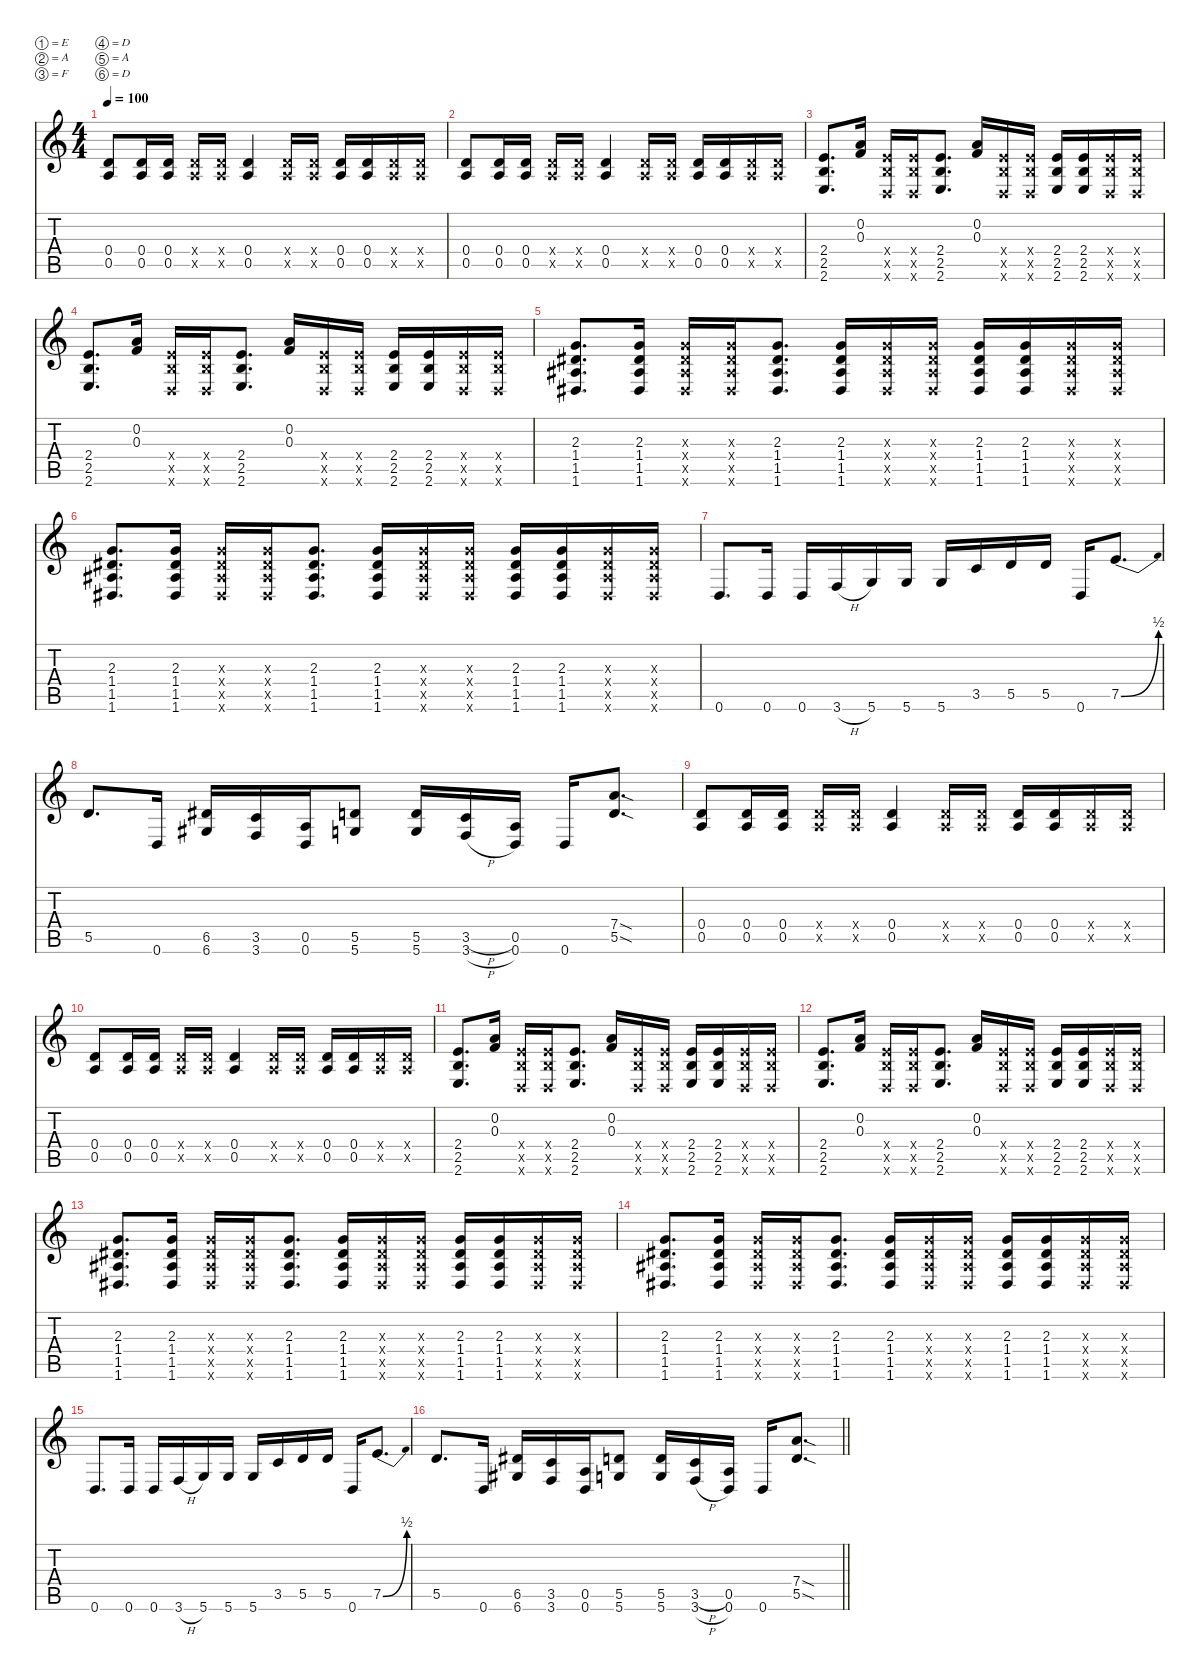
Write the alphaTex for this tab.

\defaultSystemsLayout 4
\hideDynamics
\bracketExtendMode nobrackets
\singleTrackTrackNamePolicy hidden
\multiTrackTrackNamePolicy hidden
\firstSystemTrackNameMode fullname
\firstSystemTrackNameOrientation horizontal
\otherSystemsTrackNameOrientation horizontal
\track ("Guitar 1" "od.guit.") {mute instrument overdrivenguitar}
\staff {score tabs}
\tuning (E4 A3 F3 D3 A2 D2)
\ts (4 4)
\tempo 100
\clef g2
\ks c
(0.4 0.5).8{dy f beam Up} (0.4 0.5).16{beam Up} (0.4 0.5).16{beam Up} (0.4{x} 0.5{x}).16{beam Up} (0.4{x} 0.5{x}).16{beam Up} (0.4 0.5).4{beam Up} (0.4{x} 0.5{x}).16{beam Up} (0.4{x} 0.5{x}).16{beam Up} (0.4 0.5).16{beam Up} (0.4 0.5).16{beam Up} (0.4{x} 0.5{x}).16{beam Up} (0.4{x} 0.5{x}).16{beam Up} |
(0.4 0.5).8{beam Up} (0.4 0.5).16{beam Up} (0.4 0.5).16{beam Up} (0.4{x} 0.5{x}).16{beam Up} (0.4{x} 0.5{x}).16{beam Up} (0.4 0.5).4{beam Up} (0.4{x} 0.5{x}).16{beam Up} (0.4{x} 0.5{x}).16{beam Up} (0.4 0.5).16{beam Up} (0.4 0.5).16{beam Up} (0.4{x} 0.5{x}).16{beam Up} (0.4{x} 0.5{x}).16{beam Up} |
(2.4 2.5 2.6).8{d dy ff beam Up} (0.2 0.3).16{dy f beam Up} (2.4{x} 2.5{x} 0.6{x}).16{dy ff beam Up} (2.4{x} 2.5{x} 0.6{x}).16{beam Up} (2.4 2.5 2.6).8{d beam Up} (0.2 0.3).16{dy f beam Up} (2.4{x} 2.5{x} 0.6{x}).16{dy ff beam Up} (2.4{x} 2.5{x} 0.6{x}).16{beam Up} (2.4 2.5 2.6).16{dy f beam Up} (2.4 2.5 2.6).16{beam Up} (2.4{x} 2.5{x} 0.6{x}).16{beam Up} (2.4{x} 2.5{x} 0.6{x}).16{beam Up} |
(2.4 2.5 2.6).8{d dy ff beam Up} (0.2 0.3).16{dy f beam Up} (2.4{x} 2.5{x} 0.6{x}).16{dy ff beam Up} (2.4{x} 2.5{x} 0.6{x}).16{beam Up} (2.4 2.5 2.6).8{d beam Up} (0.2 0.3).16{dy f beam Up} (2.4{x} 2.5{x} 0.6{x}).16{dy ff beam Up} (2.4{x} 2.5{x} 0.6{x}).16{beam Up} (2.4 2.5 2.6).16{dy f beam Up} (2.4 2.5 2.6).16{beam Up} (2.4{x} 2.5{x} 0.6{x}).16{beam Up} (2.4{x} 2.5{x} 0.6{x}).16{beam Up} |
(2.3 1.4{acc #} 1.5{acc #} 1.6{acc #}).8{d dy ff beam Up} (2.3 1.4{acc #} 1.5{acc #} 1.6{acc #}).16{beam Up} (2.3{x} 1.4{x acc #} 1.5{x acc #} 1.6{x acc #}).16{beam Up} (2.3{x} 1.4{x acc #} 1.5{x acc #} 1.6{x acc #}).16{beam Up} (2.3 1.4{acc #} 1.5{acc #} 1.6{acc #}).8{d beam Up} (2.3 1.4{acc #} 1.5{acc #} 1.6{acc #}).16{beam Up} (2.3{x} 1.4{x acc #} 1.5{x acc #} 1.6{x acc #}).16{beam Up} (2.3{x} 1.4{x acc #} 1.5{x acc #} 1.6{x acc #}).16{beam Up} (2.3 1.4{acc #} 1.5{acc #} 1.6{acc #}).16{dy f beam Up} (2.3 1.4{acc #} 1.5{acc #} 1.6{acc #}).16{beam Up} (2.3{x} 1.4{x acc #} 1.5{x acc #} 1.6{x acc #}).16{beam Up} (2.3{x} 1.4{x acc #} 1.5{x acc #} 1.6{x acc #}).16{beam Up} |
(2.3 1.4{acc #} 1.5{acc #} 1.6{acc #}).8{d dy ff beam Up} (2.3 1.4{acc #} 1.5{acc #} 1.6{acc #}).16{beam Up} (2.3{x} 1.4{x acc #} 1.5{x acc #} 1.6{x acc #}).16{beam Up} (2.3{x} 1.4{x acc #} 1.5{x acc #} 1.6{x acc #}).16{beam Up} (2.3 1.4{acc #} 1.5{acc #} 1.6{acc #}).8{d beam Up} (2.3 1.4{acc #} 1.5{acc #} 1.6{acc #}).16{beam Up} (2.3{x} 1.4{x acc #} 1.5{x acc #} 1.6{x acc #}).16{beam Up} (2.3{x} 1.4{x acc #} 1.5{x acc #} 1.6{x acc #}).16{beam Up} (2.3 1.4{acc #} 1.5{acc #} 1.6{acc #}).16{dy f beam Up} (2.3 1.4{acc #} 1.5{acc #} 1.6{acc #}).16{beam Up} (2.3{x} 1.4{x acc #} 1.5{x acc #} 1.6{x acc #}).16{beam Up} (2.3{x} 1.4{x acc #} 1.5{x acc #} 1.6{x acc #}).16{beam Up} |
0.6.8{d beam Up} 0.6.16{beam Up} 0.6.16{beam Up} 3.6{h}.16{beam Up} 5.6.16{beam Up} 5.6.16{beam Up} 5.6.16{beam Up} 3.5.16{beam Up} 5.5.16{beam Up} 5.5.16{beam Up} 0.6.16{beam Up} 7.5{be (bend 0 0 15 2)}.8{d beam Up} |
5.5.8{d beam Up} 0.6.16{beam Up} (6.5{acc #} 6.6{acc #}).16{dy ff beam Up} (3.5 3.6).16{beam Up} (0.5 0.6).16{beam Up} (5.5 5.6).8{beam Up} (5.5 5.6).16{beam Up} (3.5{h} 3.6{h}).16{beam Up} (0.5 0.6).16{dy f beam Up} 0.6.16{beam Up} (7.4{sod} 5.5{sod}).8{d beam Up} |
(0.4 0.5).8{beam Up} (0.4 0.5).16{beam Up} (0.4 0.5).16{beam Up} (0.4{x} 0.5{x}).16{beam Up} (0.4{x} 0.5{x}).16{beam Up} (0.4 0.5).4{beam Up} (0.4{x} 0.5{x}).16{beam Up} (0.4{x} 0.5{x}).16{beam Up} (0.4 0.5).16{beam Up} (0.4 0.5).16{beam Up} (0.4{x} 0.5{x}).16{beam Up} (0.4{x} 0.5{x}).16{beam Up} |
(0.4 0.5).8{beam Up} (0.4 0.5).16{beam Up} (0.4 0.5).16{beam Up} (0.4{x} 0.5{x}).16{beam Up} (0.4{x} 0.5{x}).16{beam Up} (0.4 0.5).4{beam Up} (0.4{x} 0.5{x}).16{beam Up} (0.4{x} 0.5{x}).16{beam Up} (0.4 0.5).16{beam Up} (0.4 0.5).16{beam Up} (0.4{x} 0.5{x}).16{beam Up} (0.4{x} 0.5{x}).16{beam Up} |
(2.4 2.5 2.6).8{d dy ff beam Up} (0.2 0.3).16{dy f beam Up} (2.4{x} 2.5{x} 0.6{x}).16{dy ff beam Up} (2.4{x} 2.5{x} 0.6{x}).16{beam Up} (2.4 2.5 2.6).8{d beam Up} (0.2 0.3).16{dy f beam Up} (2.4{x} 2.5{x} 0.6{x}).16{dy ff beam Up} (2.4{x} 2.5{x} 0.6{x}).16{beam Up} (2.4 2.5 2.6).16{dy f beam Up} (2.4 2.5 2.6).16{beam Up} (2.4{x} 2.5{x} 0.6{x}).16{beam Up} (2.4{x} 2.5{x} 0.6{x}).16{beam Up} |
(2.4 2.5 2.6).8{d dy ff beam Up} (0.2 0.3).16{dy f beam Up} (2.4{x} 2.5{x} 0.6{x}).16{dy ff beam Up} (2.4{x} 2.5{x} 0.6{x}).16{beam Up} (2.4 2.5 2.6).8{d beam Up} (0.2 0.3).16{dy f beam Up} (2.4{x} 2.5{x} 0.6{x}).16{dy ff beam Up} (2.4{x} 2.5{x} 0.6{x}).16{beam Up} (2.4 2.5 2.6).16{dy f beam Up} (2.4 2.5 2.6).16{beam Up} (2.4{x} 2.5{x} 0.6{x}).16{beam Up} (2.4{x} 2.5{x} 0.6{x}).16{beam Up} |
(2.3 1.4{acc #} 1.5{acc #} 1.6{acc #}).8{d dy ff beam Up} (2.3 1.4{acc #} 1.5{acc #} 1.6{acc #}).16{beam Up} (2.3{x} 1.4{x acc #} 1.5{x acc #} 1.6{x acc #}).16{beam Up} (2.3{x} 1.4{x acc #} 1.5{x acc #} 1.6{x acc #}).16{beam Up} (2.3 1.4{acc #} 1.5{acc #} 1.6{acc #}).8{d beam Up} (2.3 1.4{acc #} 1.5{acc #} 1.6{acc #}).16{beam Up} (2.3{x} 1.4{x acc #} 1.5{x acc #} 1.6{x acc #}).16{beam Up} (2.3{x} 1.4{x acc #} 1.5{x acc #} 1.6{x acc #}).16{beam Up} (2.3 1.4{acc #} 1.5{acc #} 1.6{acc #}).16{dy f beam Up} (2.3 1.4{acc #} 1.5{acc #} 1.6{acc #}).16{beam Up} (2.3{x} 1.4{x acc #} 1.5{x acc #} 1.6{x acc #}).16{beam Up} (2.3{x} 1.4{x acc #} 1.5{x acc #} 1.6{x acc #}).16{beam Up} |
(2.3 1.4{acc #} 1.5{acc #} 1.6{acc #}).8{d dy ff beam Up} (2.3 1.4{acc #} 1.5{acc #} 1.6{acc #}).16{beam Up} (2.3{x} 1.4{x acc #} 1.5{x acc #} 1.6{x acc #}).16{beam Up} (2.3{x} 1.4{x acc #} 1.5{x acc #} 1.6{x acc #}).16{beam Up} (2.3 1.4{acc #} 1.5{acc #} 1.6{acc #}).8{d beam Up} (2.3 1.4{acc #} 1.5{acc #} 1.6{acc #}).16{beam Up} (2.3{x} 1.4{x acc #} 1.5{x acc #} 1.6{x acc #}).16{beam Up} (2.3{x} 1.4{x acc #} 1.5{x acc #} 1.6{x acc #}).16{beam Up} (2.3 1.4{acc #} 1.5{acc #} 1.6{acc #}).16{dy f beam Up} (2.3 1.4{acc #} 1.5{acc #} 1.6{acc #}).16{beam Up} (2.3{x} 1.4{x acc #} 1.5{x acc #} 1.6{x acc #}).16{beam Up} (2.3{x} 1.4{x acc #} 1.5{x acc #} 1.6{x acc #}).16{beam Up} |
0.6.8{d beam Up} 0.6.16{beam Up} 0.6.16{beam Up} 3.6{h}.16{beam Up} 5.6.16{beam Up} 5.6.16{beam Up} 5.6.16{beam Up} 3.5.16{beam Up} 5.5.16{beam Up} 5.5.16{beam Up} 0.6.16{beam Up} 7.5{be (bend 0 0 15 2)}.8{d beam Up} |
\barLineRight lightlight
5.5.8{d beam Up} 0.6.16{beam Up} (6.5{acc #} 6.6{acc #}).16{dy ff beam Up} (3.5 3.6).16{beam Up} (0.5 0.6).16{beam Up} (5.5 5.6).8{beam Up} (5.5 5.6).16{beam Up} (3.5{h} 3.6{h}).16{beam Up} (0.5 0.6).16{dy f beam Up} 0.6.16{beam Up} (7.4{sod} 5.5{sod}).8{d beam Up}
